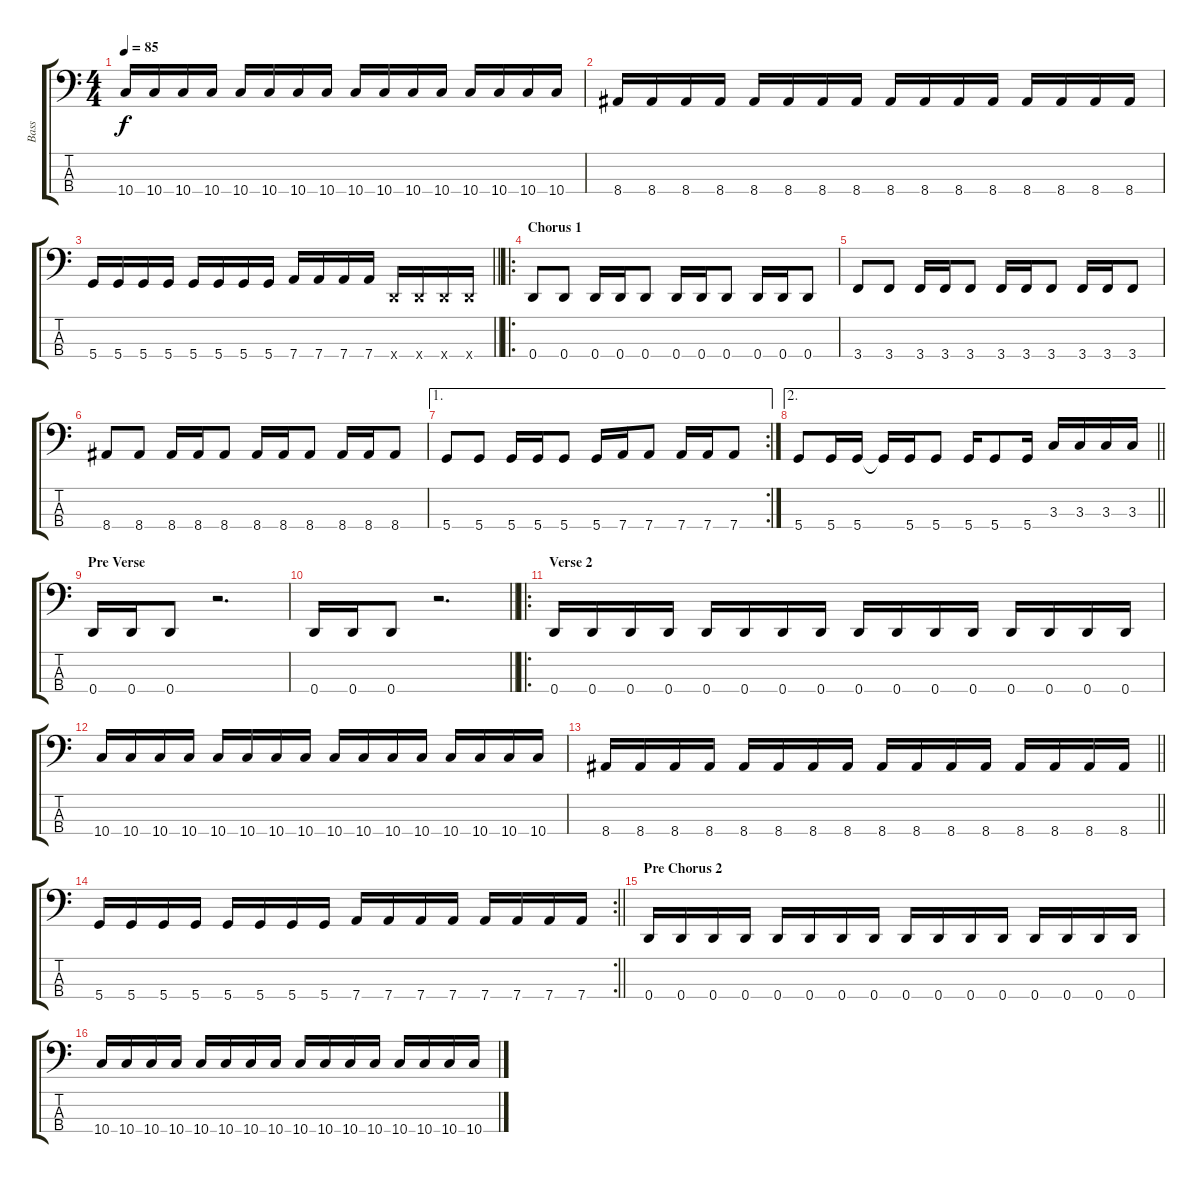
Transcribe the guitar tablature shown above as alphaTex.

\track ("Bass" "Bass") {instrument electricbasspick}
\staff {score tabs}
\tuning (G2 D2 A1 D1) {hide}
\ts (4 4)
\tempo 85
\clef f4
\ks c
10.4.16{dy f} 10.4.16 10.4.16 10.4.16 10.4.16 10.4.16 10.4.16 10.4.16 10.4.16 10.4.16 10.4.16 10.4.16 10.4.16 10.4.16 10.4.16 10.4.16 |
8.4.16 8.4.16 8.4.16 8.4.16 8.4.16 8.4.16 8.4.16 8.4.16 8.4.16 8.4.16 8.4.16 8.4.16 8.4.16 8.4.16 8.4.16 8.4.16 |
\barLineRight lightlight
5.4.16 5.4.16 5.4.16 5.4.16 5.4.16 5.4.16 5.4.16 5.4.16 7.4.16 7.4.16 7.4.16 7.4.16 0.4{x}.16 0.4{x}.16 0.4{x}.16 0.4{x}.16 |
\ro
\section ("" "Chorus 1")
0.4.8 0.4.8 0.4.16 0.4.16 0.4.8 0.4.16 0.4.16 0.4.8 0.4.16 0.4.16 0.4.8 |
3.4.8 3.4.8 3.4.16 3.4.16 3.4.8 3.4.16 3.4.16 3.4.8 3.4.16 3.4.16 3.4.8 |
8.4.8 8.4.8 8.4.16 8.4.16 8.4.8 8.4.16 8.4.16 8.4.8 8.4.16 8.4.16 8.4.8 |
\ae 1
\rc 2
5.4.8 5.4.8 5.4.16 5.4.16 5.4.8 5.4.16 7.4.16 7.4.8 7.4.16 7.4.16 7.4.8 |
\ae 2
\barLineRight lightlight
5.4.8 5.4.16 5.4.16 5.4{t}.16 5.4.16 5.4.8 5.4.16 5.4.8 5.4.16 3.3.16 3.3.16 3.3.16 3.3.16 |
\section ("" "Pre Verse")
0.4.16 0.4.16 0.4.8 r.2{d} |
\barLineRight lightlight
0.4.16 0.4.16 0.4.8 r.2{d} |
\ro
\section ("" "Verse 2")
0.4.16 0.4.16 0.4.16 0.4.16 0.4.16 0.4.16 0.4.16 0.4.16 0.4.16 0.4.16 0.4.16 0.4.16 0.4.16 0.4.16 0.4.16 0.4.16 |
10.4.16 10.4.16 10.4.16 10.4.16 10.4.16 10.4.16 10.4.16 10.4.16 10.4.16 10.4.16 10.4.16 10.4.16 10.4.16 10.4.16 10.4.16 10.4.16 |
\barLineRight lightlight
8.4.16 8.4.16 8.4.16 8.4.16 8.4.16 8.4.16 8.4.16 8.4.16 8.4.16 8.4.16 8.4.16 8.4.16 8.4.16 8.4.16 8.4.16 8.4.16 |
\rc 2
\barLineRight lightlight
5.4.16 5.4.16 5.4.16 5.4.16 5.4.16 5.4.16 5.4.16 5.4.16 7.4.16 7.4.16 7.4.16 7.4.16 7.4.16 7.4.16 7.4.16 7.4.16 |
\section ("" "Pre Chorus 2")
0.4.16 0.4.16 0.4.16 0.4.16 0.4.16 0.4.16 0.4.16 0.4.16 0.4.16 0.4.16 0.4.16 0.4.16 0.4.16 0.4.16 0.4.16 0.4.16 |
10.4.16 10.4.16 10.4.16 10.4.16 10.4.16 10.4.16 10.4.16 10.4.16 10.4.16 10.4.16 10.4.16 10.4.16 10.4.16 10.4.16 10.4.16 10.4.16
